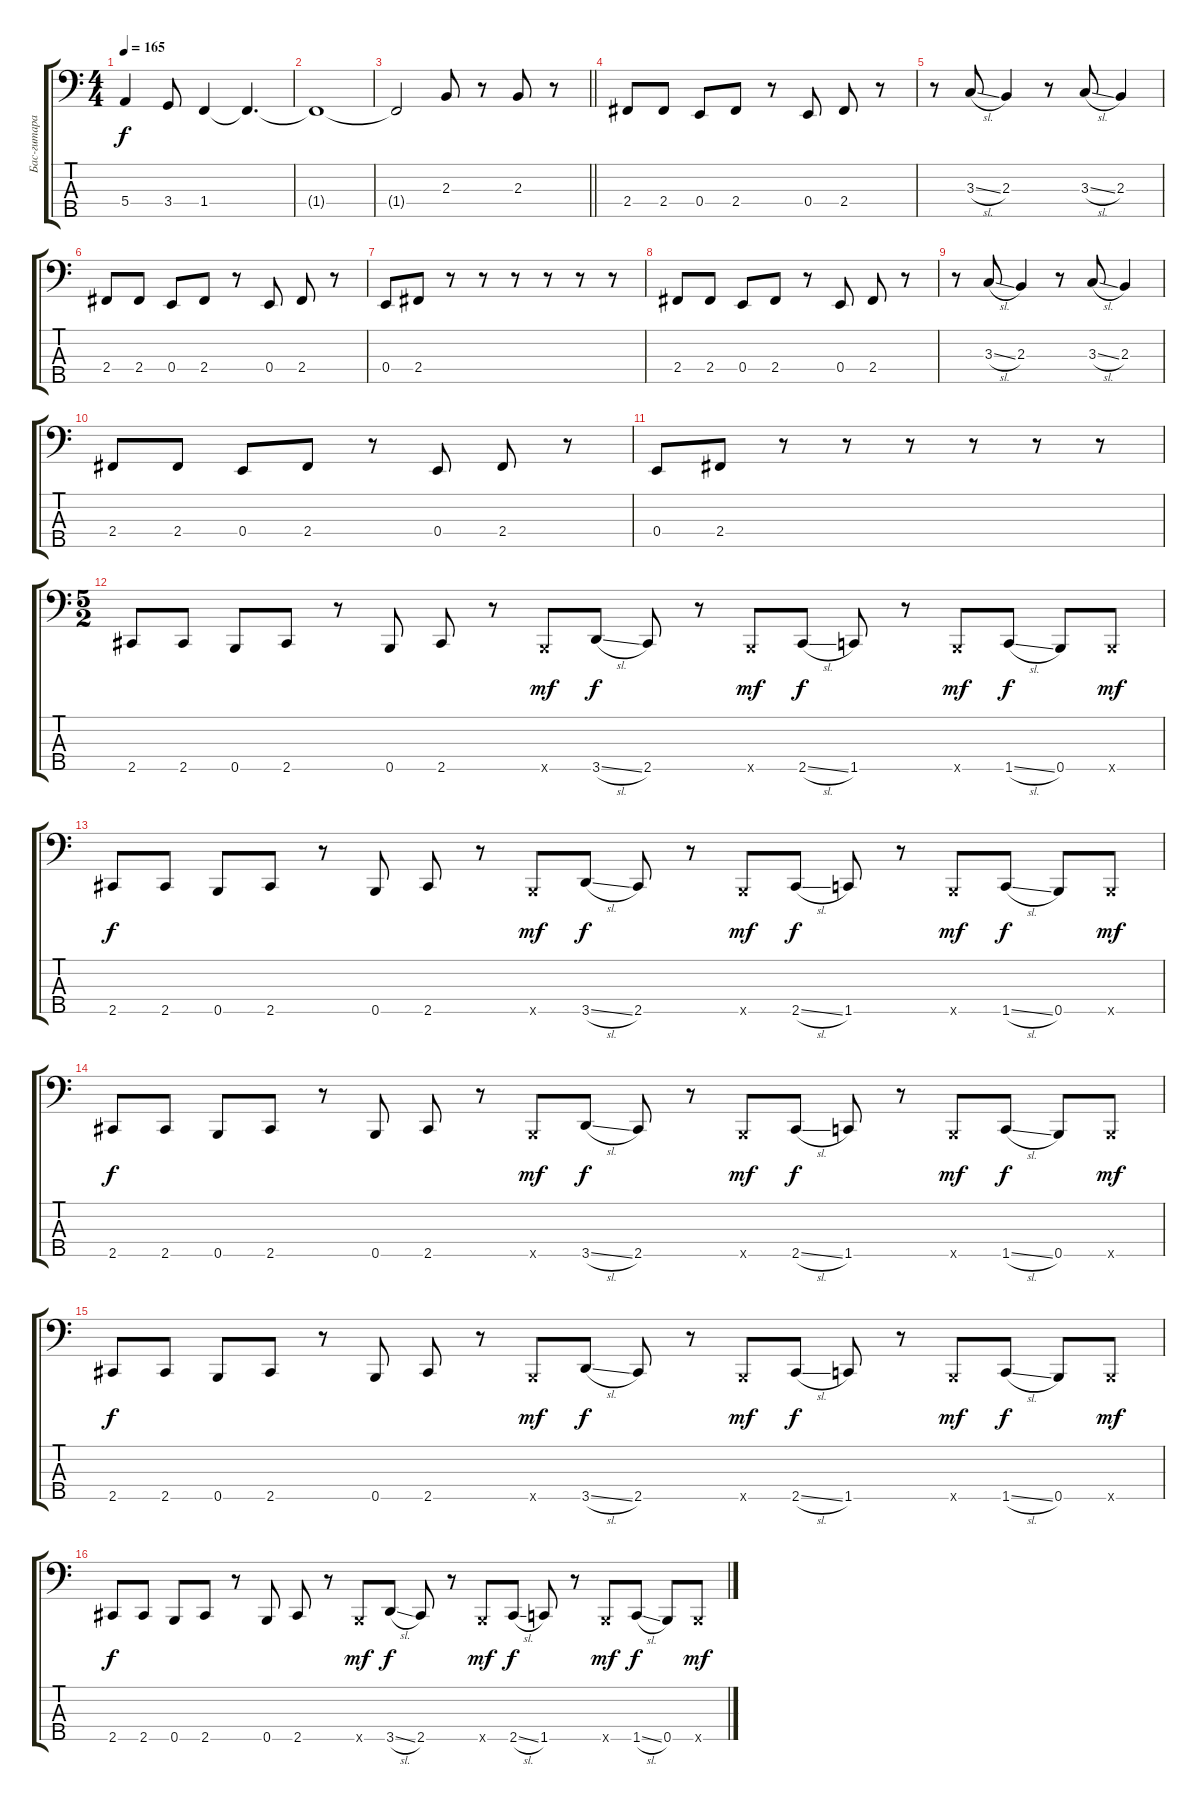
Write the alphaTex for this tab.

\track ("Бас-гитара" "Бас-гитара") {instrument electricbassfinger}
\staff {score tabs}
\tuning (G2 D2 A1 E1 B0) {hide}
\ts (4 4)
\tempo 165
\clef f4
\ks c
5.4.4{dy f} 3.4.8 1.4.4 1.4{t}.4{d} |
1.4{t}.1 |
\barLineRight lightlight
1.4{t}.2 2.3.8 r.8 2.3.8 r.8 |
2.4.8 2.4.8 0.4.8 2.4.8 r.8 0.4.8 2.4.8 r.8 |
r.8 3.3{sl}.8 2.3.4 r.8 3.3{sl}.8 2.3.4 |
2.4.8 2.4.8 0.4.8 2.4.8 r.8 0.4.8 2.4.8 r.8 |
0.4.8 2.4.8 r.8 r.8 r.8 r.8 r.8 r.8 |
2.4.8 2.4.8 0.4.8 2.4.8 r.8 0.4.8 2.4.8 r.8 |
r.8 3.3{sl}.8 2.3.4 r.8 3.3{sl}.8 2.3.4 |
2.4.8 2.4.8 0.4.8 2.4.8 r.8 0.4.8 2.4.8 r.8 |
0.4.8 2.4.8 r.8 r.8 r.8 r.8 r.8 r.8 |
\ts (5 2)
2.5.8 2.5.8 0.5.8 2.5.8 r.8 0.5.8 2.5.8 r.8 0.5{x}.8{dy mf} 3.5{sl}.8{dy f} 2.5.8 r.8 0.5{x}.8{dy mf} 2.5{sl}.8{dy f} 1.5.8 r.8 0.5{x}.8{dy mf} 1.5{sl}.8{dy f} 0.5.8 0.5{x}.8{dy mf} |
2.5.8{dy f} 2.5.8 0.5.8 2.5.8 r.8 0.5.8 2.5.8 r.8 0.5{x}.8{dy mf} 3.5{sl}.8{dy f} 2.5.8 r.8 0.5{x}.8{dy mf} 2.5{sl}.8{dy f} 1.5.8 r.8 0.5{x}.8{dy mf} 1.5{sl}.8{dy f} 0.5.8 0.5{x}.8{dy mf} |
2.5.8{dy f} 2.5.8 0.5.8 2.5.8 r.8 0.5.8 2.5.8 r.8 0.5{x}.8{dy mf} 3.5{sl}.8{dy f} 2.5.8 r.8 0.5{x}.8{dy mf} 2.5{sl}.8{dy f} 1.5.8 r.8 0.5{x}.8{dy mf} 1.5{sl}.8{dy f} 0.5.8 0.5{x}.8{dy mf} |
2.5.8{dy f} 2.5.8 0.5.8 2.5.8 r.8 0.5.8 2.5.8 r.8 0.5{x}.8{dy mf} 3.5{sl}.8{dy f} 2.5.8 r.8 0.5{x}.8{dy mf} 2.5{sl}.8{dy f} 1.5.8 r.8 0.5{x}.8{dy mf} 1.5{sl}.8{dy f} 0.5.8 0.5{x}.8{dy mf} |
2.5.8{dy f} 2.5.8 0.5.8 2.5.8 r.8 0.5.8 2.5.8 r.8 0.5{x}.8{dy mf} 3.5{sl}.8{dy f} 2.5.8 r.8 0.5{x}.8{dy mf} 2.5{sl}.8{dy f} 1.5.8 r.8 0.5{x}.8{dy mf} 1.5{sl}.8{dy f} 0.5.8 0.5{x}.8{dy mf}
